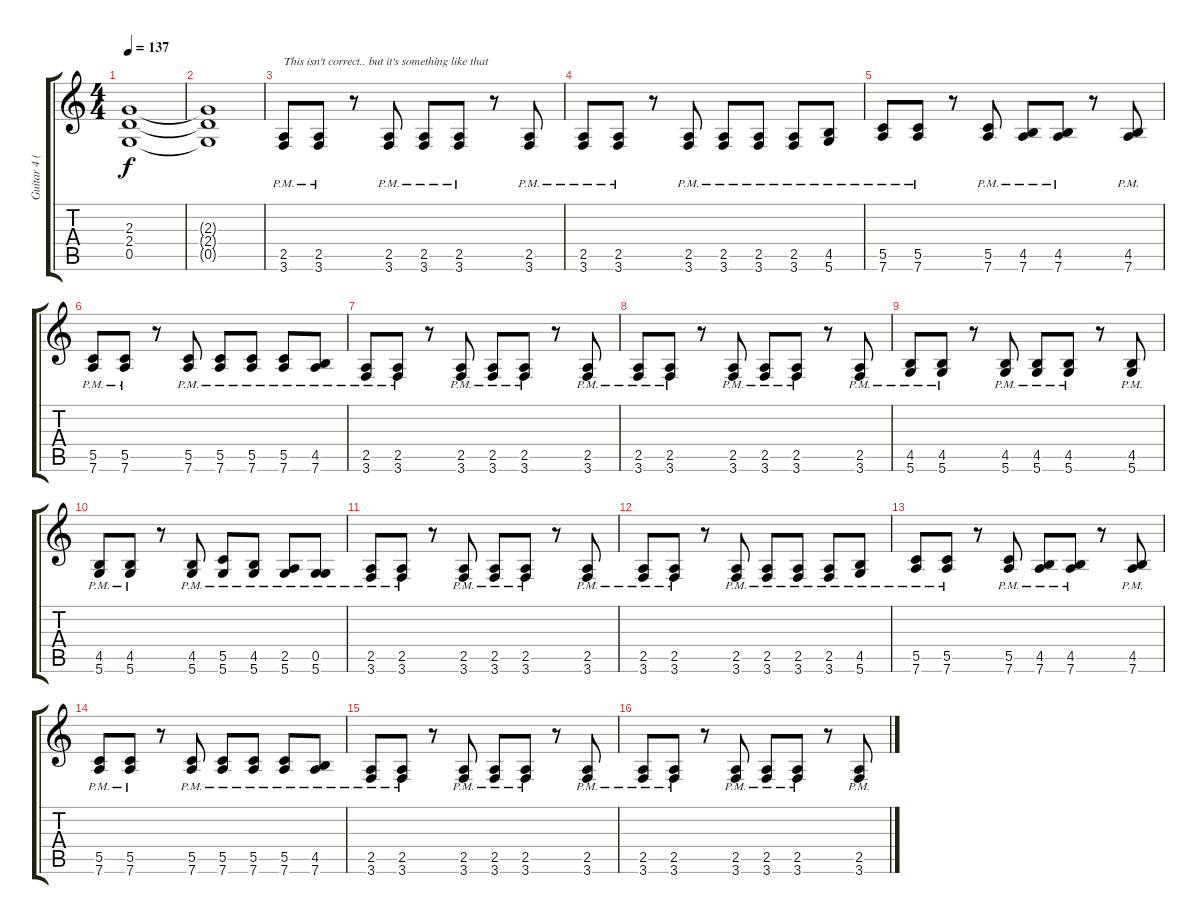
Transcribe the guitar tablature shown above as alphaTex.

\track ("Guitar 4 (Dist. Rhythm)" "Guitar 4 (") {instrument distortionguitar}
\staff {score tabs}
\tuning (D4 A3 F3 C3 G2 D2) {hide}
\ts (4 4)
\tempo 137
\clef g2
\ks c
(2.3 2.4 0.5).1{dy f} |
(2.3{t} 2.4{t} 0.5{t}).1 |
(2.5{pm} 3.6{pm}).8{txt "This isn't correct.. but it's something like that"} (2.5{pm} 3.6{pm}).8 r.8 (2.5{pm} 3.6{pm}).8 (2.5{pm} 3.6{pm}).8 (2.5{pm} 3.6{pm}).8 r.8 (2.5{pm} 3.6{pm}).8 |
(2.5{pm} 3.6{pm}).8 (2.5{pm} 3.6{pm}).8 r.8 (2.5{pm} 3.6{pm}).8 (2.5{pm} 3.6{pm}).8 (2.5{pm} 3.6{pm}).8 (2.5{pm} 3.6{pm}).8 (4.5{pm} 5.6{pm}).8 |
(5.5{pm} 7.6{pm}).8 (5.5{pm} 7.6{pm}).8 r.8 (5.5{pm} 7.6{pm}).8 (4.5{pm} 7.6{pm}).8 (4.5{pm} 7.6{pm}).8 r.8 (4.5{pm} 7.6{pm}).8 |
(5.5{pm} 7.6{pm}).8 (5.5{pm} 7.6{pm}).8 r.8 (5.5{pm} 7.6{pm}).8 (5.5{pm} 7.6{pm}).8 (5.5{pm} 7.6{pm}).8 (5.5{pm} 7.6{pm}).8 (4.5{pm} 7.6{pm}).8 |
(2.5{pm} 3.6{pm}).8 (2.5{pm} 3.6{pm}).8 r.8 (2.5{pm} 3.6{pm}).8 (2.5{pm} 3.6{pm}).8 (2.5{pm} 3.6{pm}).8 r.8 (2.5{pm} 3.6{pm}).8 |
(2.5{pm} 3.6{pm}).8 (2.5{pm} 3.6{pm}).8 r.8 (2.5{pm} 3.6{pm}).8 (2.5{pm} 3.6{pm}).8 (2.5{pm} 3.6{pm}).8 r.8 (2.5{pm} 3.6{pm}).8 |
(4.5{pm} 5.6{pm}).8 (4.5{pm} 5.6{pm}).8 r.8 (4.5{pm} 5.6{pm}).8 (4.5{pm} 5.6{pm}).8 (4.5{pm} 5.6{pm}).8 r.8 (4.5{pm} 5.6{pm}).8 |
(4.5{pm} 5.6{pm}).8 (4.5{pm} 5.6{pm}).8 r.8 (4.5{pm} 5.6{pm}).8 (5.5{pm} 5.6{pm}).8 (4.5{pm} 5.6{pm}).8 (2.5{pm} 5.6{pm}).8 (0.5{pm} 5.6{pm}).8 |
(2.5{pm} 3.6{pm}).8 (2.5{pm} 3.6{pm}).8 r.8 (2.5{pm} 3.6{pm}).8 (2.5{pm} 3.6{pm}).8 (2.5{pm} 3.6{pm}).8 r.8 (2.5{pm} 3.6{pm}).8 |
(2.5{pm} 3.6{pm}).8 (2.5{pm} 3.6{pm}).8 r.8 (2.5{pm} 3.6{pm}).8 (2.5{pm} 3.6{pm}).8 (2.5{pm} 3.6{pm}).8 (2.5{pm} 3.6{pm}).8 (4.5{pm} 5.6{pm}).8 |
(5.5{pm} 7.6{pm}).8 (5.5{pm} 7.6{pm}).8 r.8 (5.5{pm} 7.6{pm}).8 (4.5{pm} 7.6{pm}).8 (4.5{pm} 7.6{pm}).8 r.8 (4.5{pm} 7.6{pm}).8 |
(5.5{pm} 7.6{pm}).8 (5.5{pm} 7.6{pm}).8 r.8 (5.5{pm} 7.6{pm}).8 (5.5{pm} 7.6{pm}).8 (5.5{pm} 7.6{pm}).8 (5.5{pm} 7.6{pm}).8 (4.5{pm} 7.6{pm}).8 |
(2.5{pm} 3.6{pm}).8 (2.5{pm} 3.6{pm}).8 r.8 (2.5{pm} 3.6{pm}).8 (2.5{pm} 3.6{pm}).8 (2.5{pm} 3.6{pm}).8 r.8 (2.5{pm} 3.6{pm}).8 |
(2.5{pm} 3.6{pm}).8 (2.5{pm} 3.6{pm}).8 r.8 (2.5{pm} 3.6{pm}).8 (2.5{pm} 3.6{pm}).8 (2.5{pm} 3.6{pm}).8 r.8 (2.5{pm} 3.6{pm}).8
